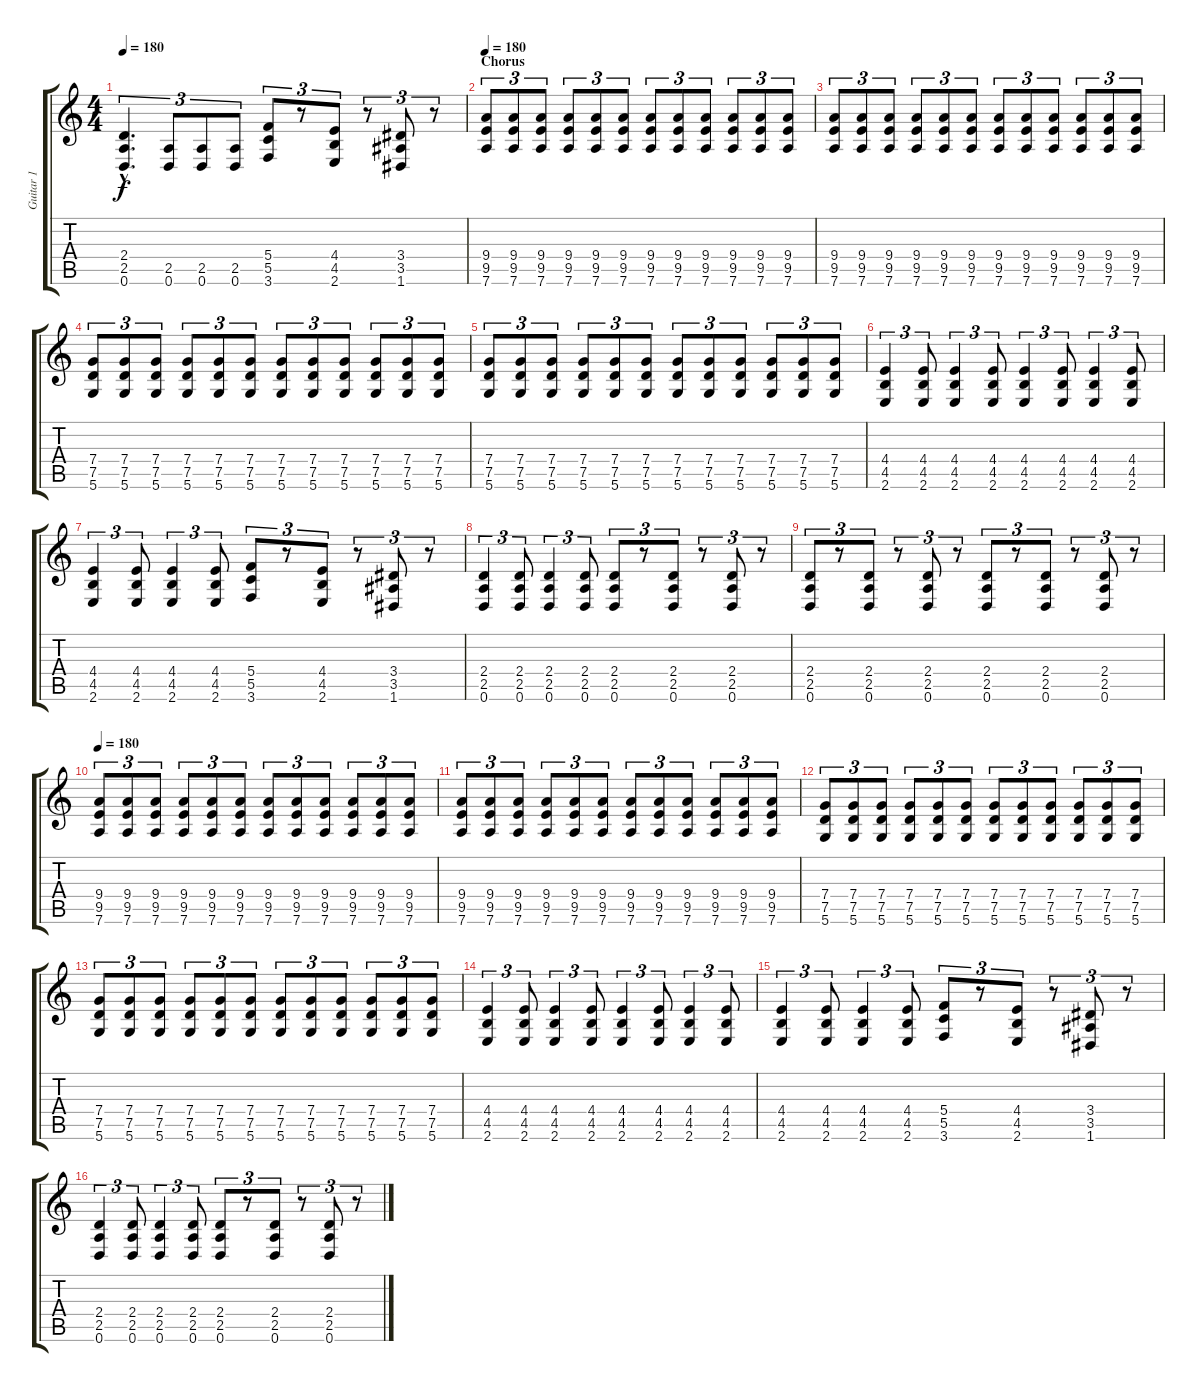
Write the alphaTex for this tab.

\track ("Guitar 1" "Guitar 1") {instrument distortionguitar}
\staff {score tabs}
\tuning (D4 A3 F3 C3 G2 D2) {hide}
\ts (4 4)
\tempo 180
\clef g2
\ks c
(2.4{hac} 2.5{hac} 0.6{hac}).4{d tu (3 2) dy f} (2.5 0.6).8{tu (3 2)} (2.5 0.6).8{tu (3 2)} (2.5 0.6).8{tu (3 2)} (5.4 5.5 3.6).8{tu (3 2)} r.8{tu (3 2)} (4.4 4.5 2.6).8{tu (3 2)} r.8{tu (3 2)} (3.4 3.5 1.6).8{tu (3 2)} r.8{tu (3 2)} |
\section ("" "Chorus")
\tempo 180
(9.4 9.5 7.6).8{tu (3 2)} (9.4 9.5 7.6).8{tu (3 2)} (9.4 9.5 7.6).8{tu (3 2)} (9.4 9.5 7.6).8{tu (3 2)} (9.4 9.5 7.6).8{tu (3 2)} (9.4 9.5 7.6).8{tu (3 2)} (9.4 9.5 7.6).8{tu (3 2)} (9.4 9.5 7.6).8{tu (3 2)} (9.4 9.5 7.6).8{tu (3 2)} (9.4 9.5 7.6).8{tu (3 2)} (9.4 9.5 7.6).8{tu (3 2)} (9.4 9.5 7.6).8{tu (3 2)} |
(9.4 9.5 7.6).8{tu (3 2)} (9.4 9.5 7.6).8{tu (3 2)} (9.4 9.5 7.6).8{tu (3 2)} (9.4 9.5 7.6).8{tu (3 2)} (9.4 9.5 7.6).8{tu (3 2)} (9.4 9.5 7.6).8{tu (3 2)} (9.4 9.5 7.6).8{tu (3 2)} (9.4 9.5 7.6).8{tu (3 2)} (9.4 9.5 7.6).8{tu (3 2)} (9.4 9.5 7.6).8{tu (3 2)} (9.4 9.5 7.6).8{tu (3 2)} (9.4 9.5 7.6).8{tu (3 2)} |
(7.4 7.5 5.6).8{tu (3 2)} (7.4 7.5 5.6).8{tu (3 2)} (7.4 7.5 5.6).8{tu (3 2)} (7.4 7.5 5.6).8{tu (3 2)} (7.4 7.5 5.6).8{tu (3 2)} (7.4 7.5 5.6).8{tu (3 2)} (7.4 7.5 5.6).8{tu (3 2)} (7.4 7.5 5.6).8{tu (3 2)} (7.4 7.5 5.6).8{tu (3 2)} (7.4 7.5 5.6).8{tu (3 2)} (7.4 7.5 5.6).8{tu (3 2)} (7.4 7.5 5.6).8{tu (3 2)} |
(7.4 7.5 5.6).8{tu (3 2)} (7.4 7.5 5.6).8{tu (3 2)} (7.4 7.5 5.6).8{tu (3 2)} (7.4 7.5 5.6).8{tu (3 2)} (7.4 7.5 5.6).8{tu (3 2)} (7.4 7.5 5.6).8{tu (3 2)} (7.4 7.5 5.6).8{tu (3 2)} (7.4 7.5 5.6).8{tu (3 2)} (7.4 7.5 5.6).8{tu (3 2)} (7.4 7.5 5.6).8{tu (3 2)} (7.4 7.5 5.6).8{tu (3 2)} (7.4 7.5 5.6).8{tu (3 2)} |
(4.4 4.5 2.6).4{tu (3 2)} (4.4 4.5 2.6).8{tu (3 2)} (4.4 4.5 2.6).4{tu (3 2)} (4.4 4.5 2.6).8{tu (3 2)} (4.4 4.5 2.6).4{tu (3 2)} (4.4 4.5 2.6).8{tu (3 2)} (4.4 4.5 2.6).4{tu (3 2)} (4.4 4.5 2.6).8{tu (3 2)} |
(4.4 4.5 2.6).4{tu (3 2)} (4.4 4.5 2.6).8{tu (3 2)} (4.4 4.5 2.6).4{tu (3 2)} (4.4 4.5 2.6).8{tu (3 2)} (5.4 5.5 3.6).8{tu (3 2)} r.8{tu (3 2)} (4.4 4.5 2.6).8{tu (3 2)} r.8{tu (3 2)} (3.4 3.5 1.6).8{tu (3 2)} r.8{tu (3 2)} |
(2.4 2.5 0.6).4{tu (3 2)} (2.4 2.5 0.6).8{tu (3 2)} (2.4 2.5 0.6).4{tu (3 2)} (2.4 2.5 0.6).8{tu (3 2)} (2.4 2.5 0.6).8{tu (3 2)} r.8{tu (3 2)} (2.4 2.5 0.6).8{tu (3 2)} r.8{tu (3 2)} (2.4 2.5 0.6).8{tu (3 2)} r.8{tu (3 2)} |
(2.4 2.5 0.6).8{tu (3 2)} r.8{tu (3 2)} (2.4 2.5 0.6).8{tu (3 2)} r.8{tu (3 2)} (2.4 2.5 0.6).8{tu (3 2)} r.8{tu (3 2)} (2.4 2.5 0.6).8{tu (3 2)} r.8{tu (3 2)} (2.4 2.5 0.6).8{tu (3 2)} r.8{tu (3 2)} (2.4 2.5 0.6).8{tu (3 2)} r.8{tu (3 2)} |
\tempo 180
(9.4 9.5 7.6).8{tu (3 2)} (9.4 9.5 7.6).8{tu (3 2)} (9.4 9.5 7.6).8{tu (3 2)} (9.4 9.5 7.6).8{tu (3 2)} (9.4 9.5 7.6).8{tu (3 2)} (9.4 9.5 7.6).8{tu (3 2)} (9.4 9.5 7.6).8{tu (3 2)} (9.4 9.5 7.6).8{tu (3 2)} (9.4 9.5 7.6).8{tu (3 2)} (9.4 9.5 7.6).8{tu (3 2)} (9.4 9.5 7.6).8{tu (3 2)} (9.4 9.5 7.6).8{tu (3 2)} |
(9.4 9.5 7.6).8{tu (3 2)} (9.4 9.5 7.6).8{tu (3 2)} (9.4 9.5 7.6).8{tu (3 2)} (9.4 9.5 7.6).8{tu (3 2)} (9.4 9.5 7.6).8{tu (3 2)} (9.4 9.5 7.6).8{tu (3 2)} (9.4 9.5 7.6).8{tu (3 2)} (9.4 9.5 7.6).8{tu (3 2)} (9.4 9.5 7.6).8{tu (3 2)} (9.4 9.5 7.6).8{tu (3 2)} (9.4 9.5 7.6).8{tu (3 2)} (9.4 9.5 7.6).8{tu (3 2)} |
(7.4 7.5 5.6).8{tu (3 2)} (7.4 7.5 5.6).8{tu (3 2)} (7.4 7.5 5.6).8{tu (3 2)} (7.4 7.5 5.6).8{tu (3 2)} (7.4 7.5 5.6).8{tu (3 2)} (7.4 7.5 5.6).8{tu (3 2)} (7.4 7.5 5.6).8{tu (3 2)} (7.4 7.5 5.6).8{tu (3 2)} (7.4 7.5 5.6).8{tu (3 2)} (7.4 7.5 5.6).8{tu (3 2)} (7.4 7.5 5.6).8{tu (3 2)} (7.4 7.5 5.6).8{tu (3 2)} |
(7.4 7.5 5.6).8{tu (3 2)} (7.4 7.5 5.6).8{tu (3 2)} (7.4 7.5 5.6).8{tu (3 2)} (7.4 7.5 5.6).8{tu (3 2)} (7.4 7.5 5.6).8{tu (3 2)} (7.4 7.5 5.6).8{tu (3 2)} (7.4 7.5 5.6).8{tu (3 2)} (7.4 7.5 5.6).8{tu (3 2)} (7.4 7.5 5.6).8{tu (3 2)} (7.4 7.5 5.6).8{tu (3 2)} (7.4 7.5 5.6).8{tu (3 2)} (7.4 7.5 5.6).8{tu (3 2)} |
(4.4 4.5 2.6).4{tu (3 2)} (4.4 4.5 2.6).8{tu (3 2)} (4.4 4.5 2.6).4{tu (3 2)} (4.4 4.5 2.6).8{tu (3 2)} (4.4 4.5 2.6).4{tu (3 2)} (4.4 4.5 2.6).8{tu (3 2)} (4.4 4.5 2.6).4{tu (3 2)} (4.4 4.5 2.6).8{tu (3 2)} |
(4.4 4.5 2.6).4{tu (3 2)} (4.4 4.5 2.6).8{tu (3 2)} (4.4 4.5 2.6).4{tu (3 2)} (4.4 4.5 2.6).8{tu (3 2)} (5.4 5.5 3.6).8{tu (3 2)} r.8{tu (3 2)} (4.4 4.5 2.6).8{tu (3 2)} r.8{tu (3 2)} (3.4 3.5 1.6).8{tu (3 2)} r.8{tu (3 2)} |
(2.4 2.5 0.6).4{tu (3 2)} (2.4 2.5 0.6).8{tu (3 2)} (2.4 2.5 0.6).4{tu (3 2)} (2.4 2.5 0.6).8{tu (3 2)} (2.4 2.5 0.6).8{tu (3 2)} r.8{tu (3 2)} (2.4 2.5 0.6).8{tu (3 2)} r.8{tu (3 2)} (2.4 2.5 0.6).8{tu (3 2)} r.8{tu (3 2)}
